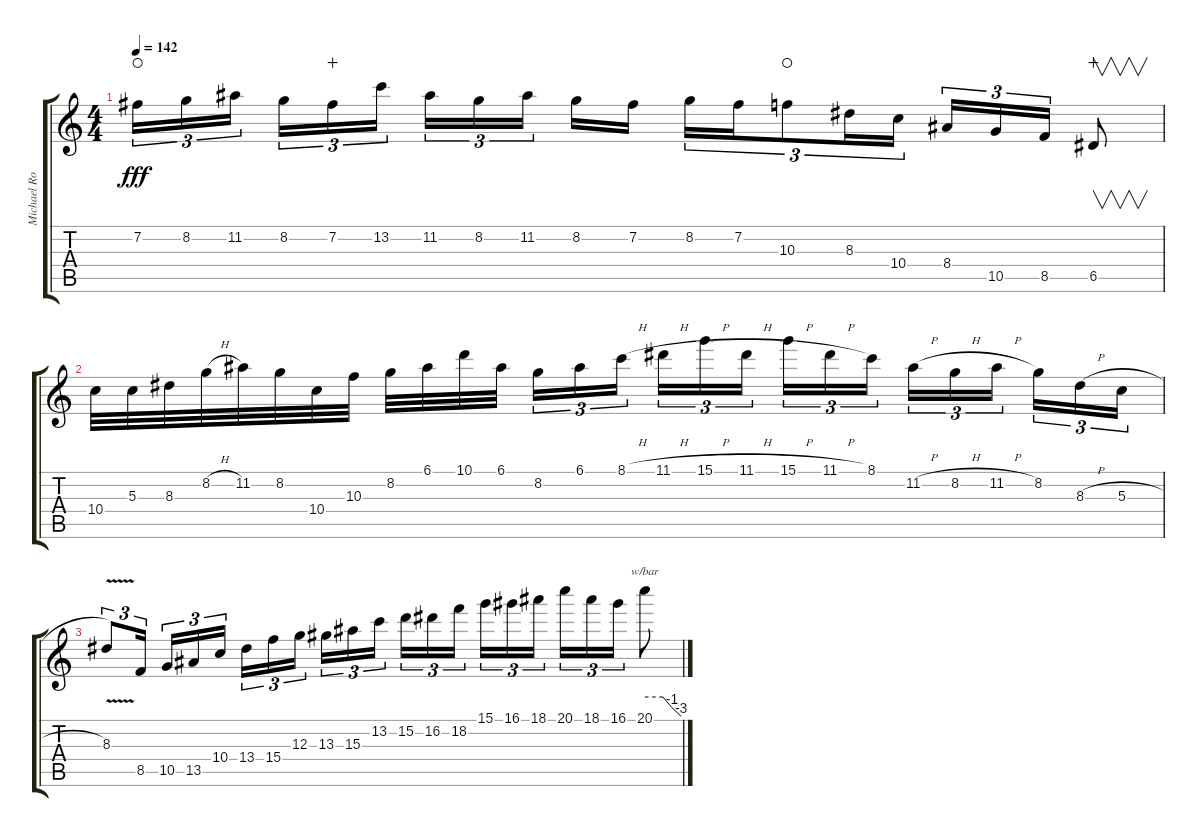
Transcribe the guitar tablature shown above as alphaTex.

\track ("Michael Romeo (Guitar2)" "Michael Ro") {instrument overdrivenguitar}
\staff {score tabs}
\tuning (E4 B3 G3 D3 A2 E2) {hide}
\ts (4 4)
\tempo 142
\clef g2
\ks c
7.2.16{tu (3 2) dy fff waho} 8.2.16{tu (3 2)} 11.2.16{tu (3 2) beam splitsecondary} 8.2.16{tu (3 2)} 7.2.16{tu (3 2) wahc} 13.2.16{tu (3 2)} 11.2.16{tu (3 2)} 8.2.16{tu (3 2)} 11.2.16{tu (3 2) beam splitsecondary} 8.2.16 7.2.16 8.2.16{tu (3 2)} 7.2.16{tu (3 2)} 10.3.8{tu (3 2) waho} 8.3.16{tu (3 2)} 10.4.16{tu (3 2)} 8.4.16{tu (3 2)} 10.5.16{tu (3 2)} 8.5.16{tu (3 2)} 6.5.8{v wahc} |
10.4.32 5.3.32 8.3.32 8.2{h}.32 11.2.32 8.2.32 10.4.32 10.3.32 8.2.32 6.1.32 10.1.32 6.1.32{beam splitsecondary} 8.2.16{tu (3 2)} 6.1.16{tu (3 2)} 8.1{h}.16{tu (3 2)} 11.1{h}.16{tu (3 2)} 15.1{h}.16{tu (3 2)} 11.1{h}.16{tu (3 2) beam splitsecondary} 15.1{h}.16{tu (3 2)} 11.1{h}.16{tu (3 2)} 8.1.16{tu (3 2)} 11.2{h}.16{tu (3 2)} 8.2{h}.16{tu (3 2)} 11.2{h}.16{tu (3 2) beam splitsecondary} 8.2.16{tu (3 2)} 8.3{h}.16{tu (3 2)} 5.3{h}.16{tu (3 2)} |
8.3{v}.8{tu (3 2)} 8.5.16{tu (3 2) beam splitsecondary} 10.5.16{tu (3 2)} 13.5.16{tu (3 2)} 10.4.16{tu (3 2)} 13.4.16{tu (3 2)} 15.4.16{tu (3 2)} 12.3.16{tu (3 2) beam splitsecondary} 13.3.16{tu (3 2)} 15.3.16{tu (3 2)} 13.2.16{tu (3 2)} 15.2.16{tu (3 2)} 16.2.16{tu (3 2)} 18.2.16{tu (3 2) beam splitsecondary} 15.1.16{tu (3 2)} 16.1.16{tu (3 2)} 18.1.16{tu (3 2)} 20.1.16{tu (3 2)} 18.1.16{tu (3 2)} 16.1.16{tu (3 2)} 20.1.8{tbe (custom default 0 0 30 0 45 -4 60 -12)}
